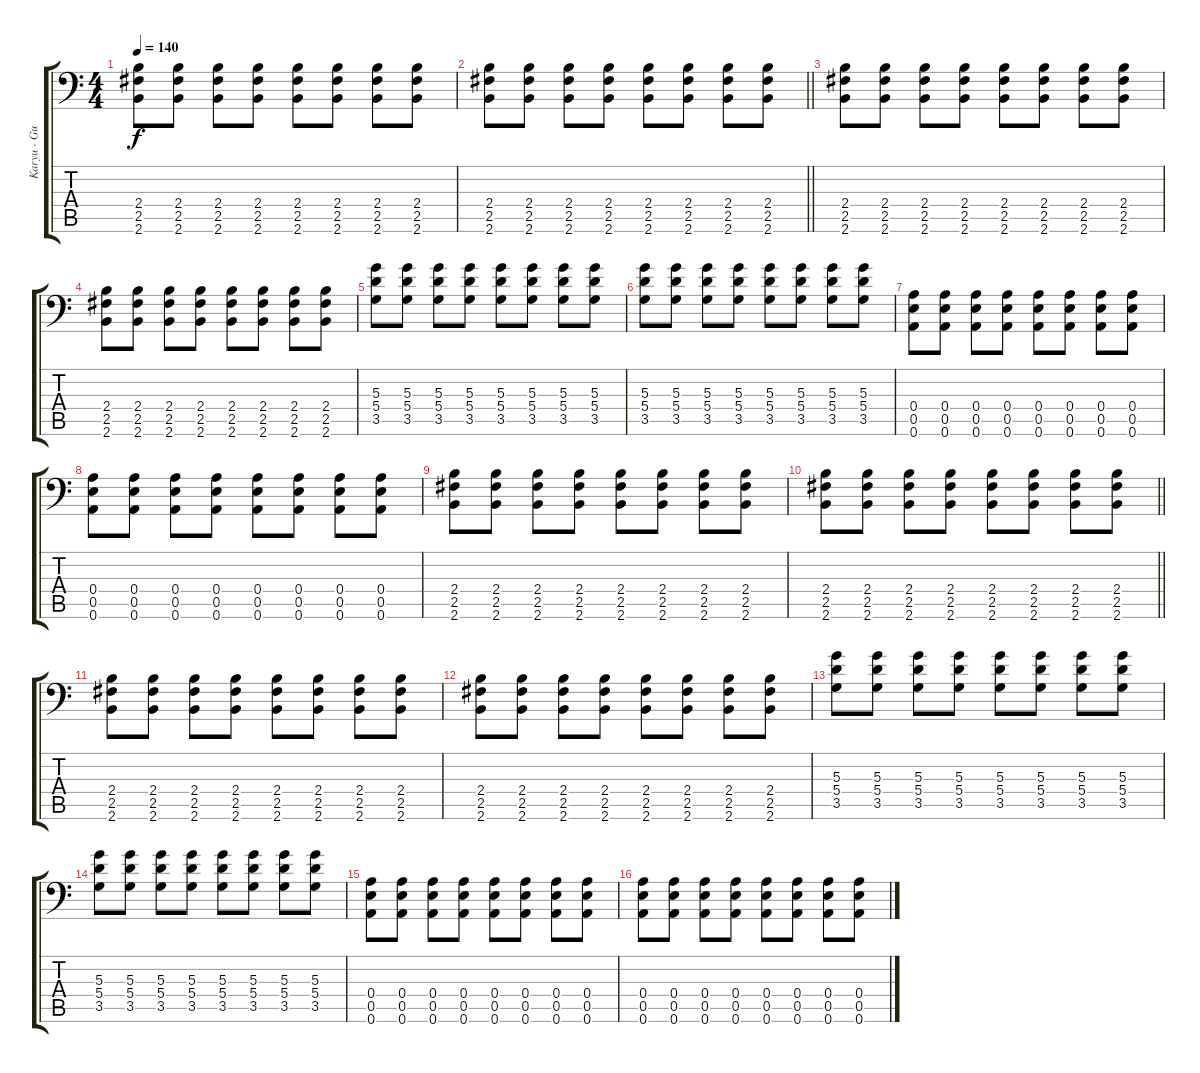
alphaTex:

\track ("Karyu - Guitar 1" "Karyu - Gu") {instrument distortionguitar}
\staff {score tabs}
\tuning (B3 Gb3 D3 A2 E2 A1) {hide}
\ts (4 4)
\tempo 140
\clef f4
\ks c
(2.4 2.5 2.6).8{dy f} (2.4 2.5 2.6).8 (2.4 2.5 2.6).8 (2.4 2.5 2.6).8 (2.4 2.5 2.6).8 (2.4 2.5 2.6).8 (2.4 2.5 2.6).8 (2.4 2.5 2.6).8 |
\barLineRight lightlight
(2.4 2.5 2.6).8 (2.4 2.5 2.6).8 (2.4 2.5 2.6).8 (2.4 2.5 2.6).8 (2.4 2.5 2.6).8 (2.4 2.5 2.6).8 (2.4 2.5 2.6).8 (2.4 2.5 2.6).8 |
\section ("" "")
(2.4 2.5 2.6).8 (2.4 2.5 2.6).8 (2.4 2.5 2.6).8 (2.4 2.5 2.6).8 (2.4 2.5 2.6).8 (2.4 2.5 2.6).8 (2.4 2.5 2.6).8 (2.4 2.5 2.6).8 |
(2.4 2.5 2.6).8 (2.4 2.5 2.6).8 (2.4 2.5 2.6).8 (2.4 2.5 2.6).8 (2.4 2.5 2.6).8 (2.4 2.5 2.6).8 (2.4 2.5 2.6).8 (2.4 2.5 2.6).8 |
(5.3 5.4 3.5).8 (5.3 5.4 3.5).8 (5.3 5.4 3.5).8 (5.3 5.4 3.5).8 (5.3 5.4 3.5).8 (5.3 5.4 3.5).8 (5.3 5.4 3.5).8 (5.3 5.4 3.5).8 |
(5.3 5.4 3.5).8 (5.3 5.4 3.5).8 (5.3 5.4 3.5).8 (5.3 5.4 3.5).8 (5.3 5.4 3.5).8 (5.3 5.4 3.5).8 (5.3 5.4 3.5).8 (5.3 5.4 3.5).8 |
(0.4 0.5 0.6).8 (0.4 0.5 0.6).8 (0.4 0.5 0.6).8 (0.4 0.5 0.6).8 (0.4 0.5 0.6).8 (0.4 0.5 0.6).8 (0.4 0.5 0.6).8 (0.4 0.5 0.6).8 |
(0.4 0.5 0.6).8 (0.4 0.5 0.6).8 (0.4 0.5 0.6).8 (0.4 0.5 0.6).8 (0.4 0.5 0.6).8 (0.4 0.5 0.6).8 (0.4 0.5 0.6).8 (0.4 0.5 0.6).8 |
(2.4 2.5 2.6).8 (2.4 2.5 2.6).8 (2.4 2.5 2.6).8 (2.4 2.5 2.6).8 (2.4 2.5 2.6).8 (2.4 2.5 2.6).8 (2.4 2.5 2.6).8 (2.4 2.5 2.6).8 |
\barLineRight lightlight
(2.4 2.5 2.6).8 (2.4 2.5 2.6).8 (2.4 2.5 2.6).8 (2.4 2.5 2.6).8 (2.4 2.5 2.6).8 (2.4 2.5 2.6).8 (2.4 2.5 2.6).8 (2.4 2.5 2.6).8 |
\section ("" "")
(2.4 2.5 2.6).8 (2.4 2.5 2.6).8 (2.4 2.5 2.6).8 (2.4 2.5 2.6).8 (2.4 2.5 2.6).8 (2.4 2.5 2.6).8 (2.4 2.5 2.6).8 (2.4 2.5 2.6).8 |
(2.4 2.5 2.6).8 (2.4 2.5 2.6).8 (2.4 2.5 2.6).8 (2.4 2.5 2.6).8 (2.4 2.5 2.6).8 (2.4 2.5 2.6).8 (2.4 2.5 2.6).8 (2.4 2.5 2.6).8 |
(5.3 5.4 3.5).8 (5.3 5.4 3.5).8 (5.3 5.4 3.5).8 (5.3 5.4 3.5).8 (5.3 5.4 3.5).8 (5.3 5.4 3.5).8 (5.3 5.4 3.5).8 (5.3 5.4 3.5).8 |
(5.3 5.4 3.5).8 (5.3 5.4 3.5).8 (5.3 5.4 3.5).8 (5.3 5.4 3.5).8 (5.3 5.4 3.5).8 (5.3 5.4 3.5).8 (5.3 5.4 3.5).8 (5.3 5.4 3.5).8 |
(0.4 0.5 0.6).8 (0.4 0.5 0.6).8 (0.4 0.5 0.6).8 (0.4 0.5 0.6).8 (0.4 0.5 0.6).8 (0.4 0.5 0.6).8 (0.4 0.5 0.6).8 (0.4 0.5 0.6).8 |
(0.4 0.5 0.6).8 (0.4 0.5 0.6).8 (0.4 0.5 0.6).8 (0.4 0.5 0.6).8 (0.4 0.5 0.6).8 (0.4 0.5 0.6).8 (0.4 0.5 0.6).8 (0.4 0.5 0.6).8
